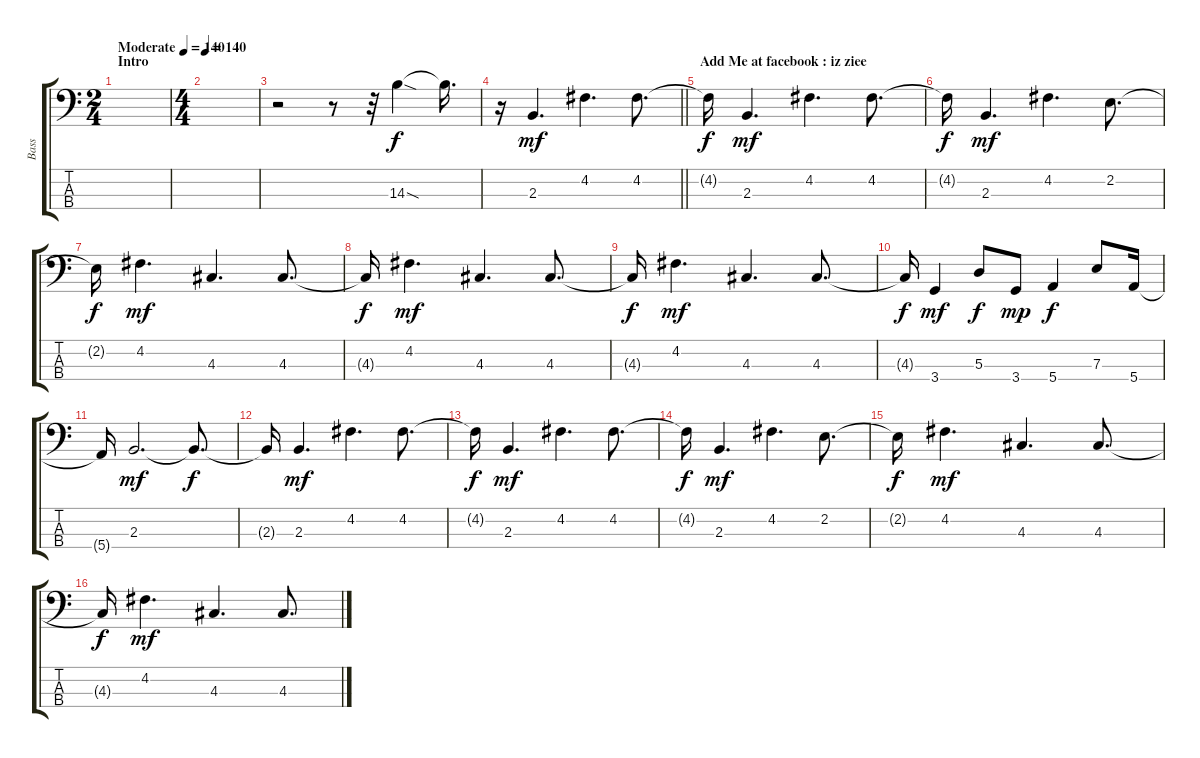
\track ("Bass" "Bass") {instrument electricbassfinger}
\staff {score tabs}
\tuning (G2 D2 A1 E1) {hide}
\ts (2 4)
\section ("" "Intro")
\tempo (140 "Moderate")
\clef f4
\ks c
|
\ts (4 4)
\tempo 140
|
r.2 r.8 r.32 14.3{sod}.4 14.3{t}.16{d} |
\barLineRight lightlight
r.16 2.3.4{d dy mf} 4.2.4{d} 4.2.8{d} |
\section ("" "Add Me at facebook : iz ziee")
4.2{t}.16{dy f} 2.3.4{d dy mf} 4.2.4{d} 4.2.8{d} |
4.2{t}.16{dy f} 2.3.4{d dy mf} 4.2.4{d} 2.2.8{d} |
2.2{t}.16{dy f} 4.2.4{d dy mf} 4.3.4{d} 4.3.8{d} |
4.3{t}.16{dy f} 4.2.4{d dy mf} 4.3.4{d} 4.3.8{d} |
4.3{t}.16{dy f} 4.2.4{d dy mf} 4.3.4{d} 4.3.8{d} |
4.3{t}.16{dy f} 3.4.4{dy mf} 5.3.8{dy f} 3.4.8{dy mp} 5.4.4{dy f} 7.3.8 5.4.16 |
5.4{t}.16 2.3.2{d dy mf} 2.3{t}.8{d dy f} |
2.3{t}.16 2.3.4{d dy mf} 4.2.4{d} 4.2.8{d} |
4.2{t}.16{dy f} 2.3.4{d dy mf} 4.2.4{d} 4.2.8{d} |
4.2{t}.16{dy f} 2.3.4{d dy mf} 4.2.4{d} 2.2.8{d} |
2.2{t}.16{dy f} 4.2.4{d dy mf} 4.3.4{d} 4.3.8{d} |
4.3{t}.16{dy f} 4.2.4{d dy mf} 4.3.4{d} 4.3.8{d}
